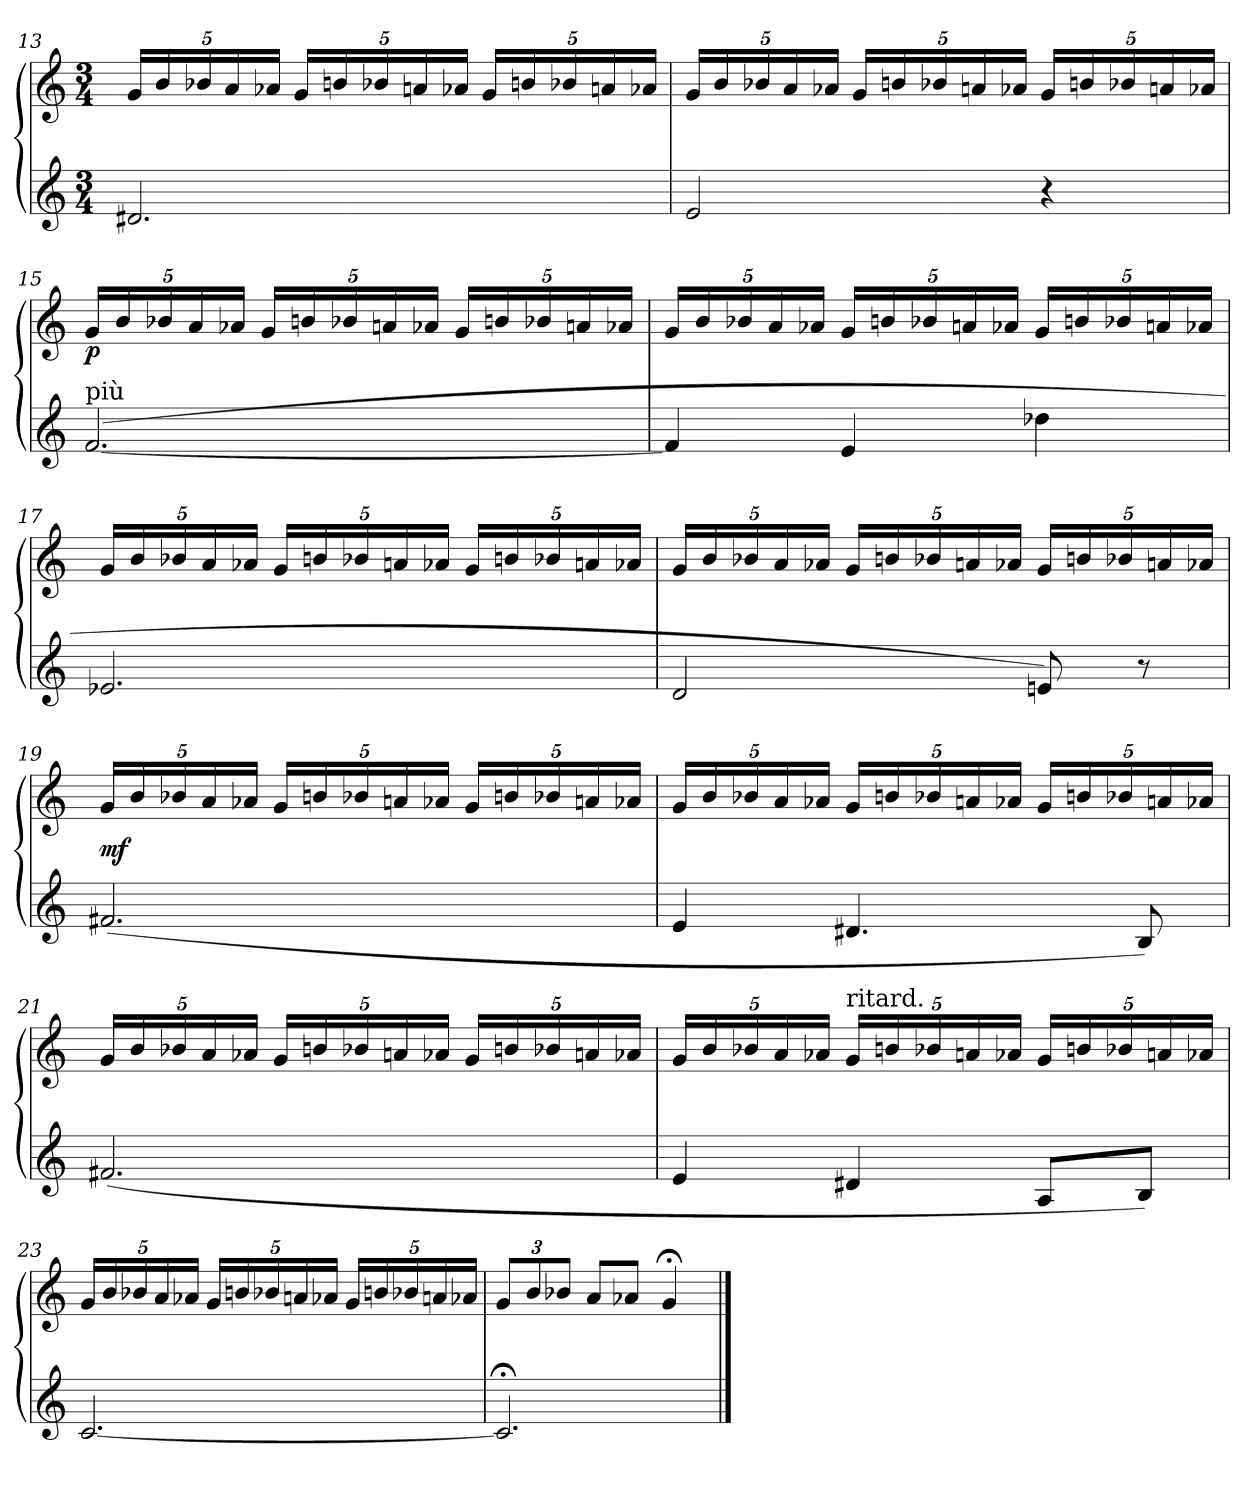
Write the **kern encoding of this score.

**kern	**kern	**dynam
*part1	*part1	*part1
*staff2	*staff1	*staff1/2
*clefG2	*clefG2	*
*M3/4	*M3/4	*
=13	=13	=13
2.d#X	20gLL	.
.	20b	.
.	20b-X	.
.	20a	.
.	20a-XJJ	.
.	20gLL	.
.	20bn	.
.	20b-X	.
.	20an	.
.	20a-XJJ	.
.	20gLL	.
.	20bn	.
.	20b-X	.
.	20an	.
.	20a-XJJ	.
=14	=14	=14
2e	20gLL	.
.	20b	.
.	20b-X	.
.	20a	.
.	20a-XJJ	.
.	20gLL	.
.	20bn	.
.	20b-X	.
.	20an	.
.	20a-XJJ	.
4r	20gLL	.
.	20bn	.
.	20b-X	.
.	20an	.
.	20a-XJJ	.
=15	=15	=15
!LO:TX:t=più	!	!
([2.f	20gLL	p
.	20b	.
.	20b-X	.
.	20a	.
.	20a-XJJ	.
.	20gLL	.
.	20bn	.
.	20b-X	.
.	20an	.
.	20a-XJJ	.
.	20gLL	.
.	20bn	.
.	20b-X	.
.	20an	.
.	20a-XJJ	.
=16	=16	=16
4f]	20gLL	.
.	20b	.
.	20b-X	.
.	20a	.
.	20a-XJJ	.
4e	20gLL	.
.	20bn	.
.	20b-X	.
.	20an	.
.	20a-XJJ	.
4dd-X	20gLL	.
.	20bn	.
.	20b-X	.
.	20an	.
.	20a-XJJ	.
=17	=17	=17
2.e-X	20gLL	.
.	20b	.
.	20b-X	.
.	20a	.
.	20a-XJJ	.
.	20gLL	.
.	20bn	.
.	20b-X	.
.	20an	.
.	20a-XJJ	.
.	20gLL	.
.	20bn	.
.	20b-X	.
.	20an	.
.	20a-XJJ	.
=18	=18	=18
2d	20gLL	.
.	20b	.
.	20b-X	.
.	20a	.
.	20a-XJJ	.
.	20gLL	.
.	20bn	.
.	20b-X	.
.	20an	.
.	20a-XJJ	.
8en)	20gLL	.
.	20bn	.
.	20b-X	.
8r	.	.
.	20an	.
.	20a-XJJ	.
=19	=19	=19
(2.f#X	20gLL	mf
.	20b	.
.	20b-X	.
.	20a	.
.	20a-XJJ	.
.	20gLL	.
.	20bn	.
.	20b-X	.
.	20an	.
.	20a-XJJ	.
.	20gLL	.
.	20bn	.
.	20b-X	.
.	20an	.
.	20a-XJJ	.
=20	=20	=20
4e	20gLL	.
.	20b	.
.	20b-X	.
.	20a	.
.	20a-XJJ	.
4.d#X	20gLL	.
.	20bn	.
.	20b-X	.
.	20an	.
.	20a-XJJ	.
.	20gLL	.
.	20bn	.
.	20b-X	.
8B)	.	.
.	20an	.
.	20a-XJJ	.
=21	=21	=21
(2.f#X	20gLL	.
.	20b	.
.	20b-X	.
.	20a	.
.	20a-XJJ	.
.	20gLL	.
.	20bn	.
.	20b-X	.
.	20an	.
.	20a-XJJ	.
.	20gLL	.
.	20bn	.
.	20b-X	.
.	20an	.
.	20a-XJJ	.
=22	=22	=22
4e	20gLL	.
.	20b	.
.	20b-X	.
.	20a	.
.	20a-XJJ	.
!	!LO:TX:t=ritard.	!
4d#X	20gLL	.
.	20bn	.
.	20b-X	.
.	20an	.
.	20a-XJJ	.
8AL	20gLL	.
.	20bn	.
.	20b-X	.
8BJ)	.	.
.	20an	.
.	20a-XJJ	.
=23	=23	=23
[2.c	20gLL	.
.	20b	.
.	20b-X	.
.	20a	.
.	20a-XJJ	.
.	20gLL	.
.	20bn	.
.	20b-X	.
.	20an	.
.	20a-XJJ	.
.	20gLL	.
.	20bn	.
.	20b-X	.
.	20an	.
.	20a-XJJ	.
=24	=24	=24
2.c;<]	12gL	.
.	12b	.
.	12b-XJ	.
.	8aL	.
.	8a-XJ	.
.	4g;<	.
==	==	==
*-	*-	*-
